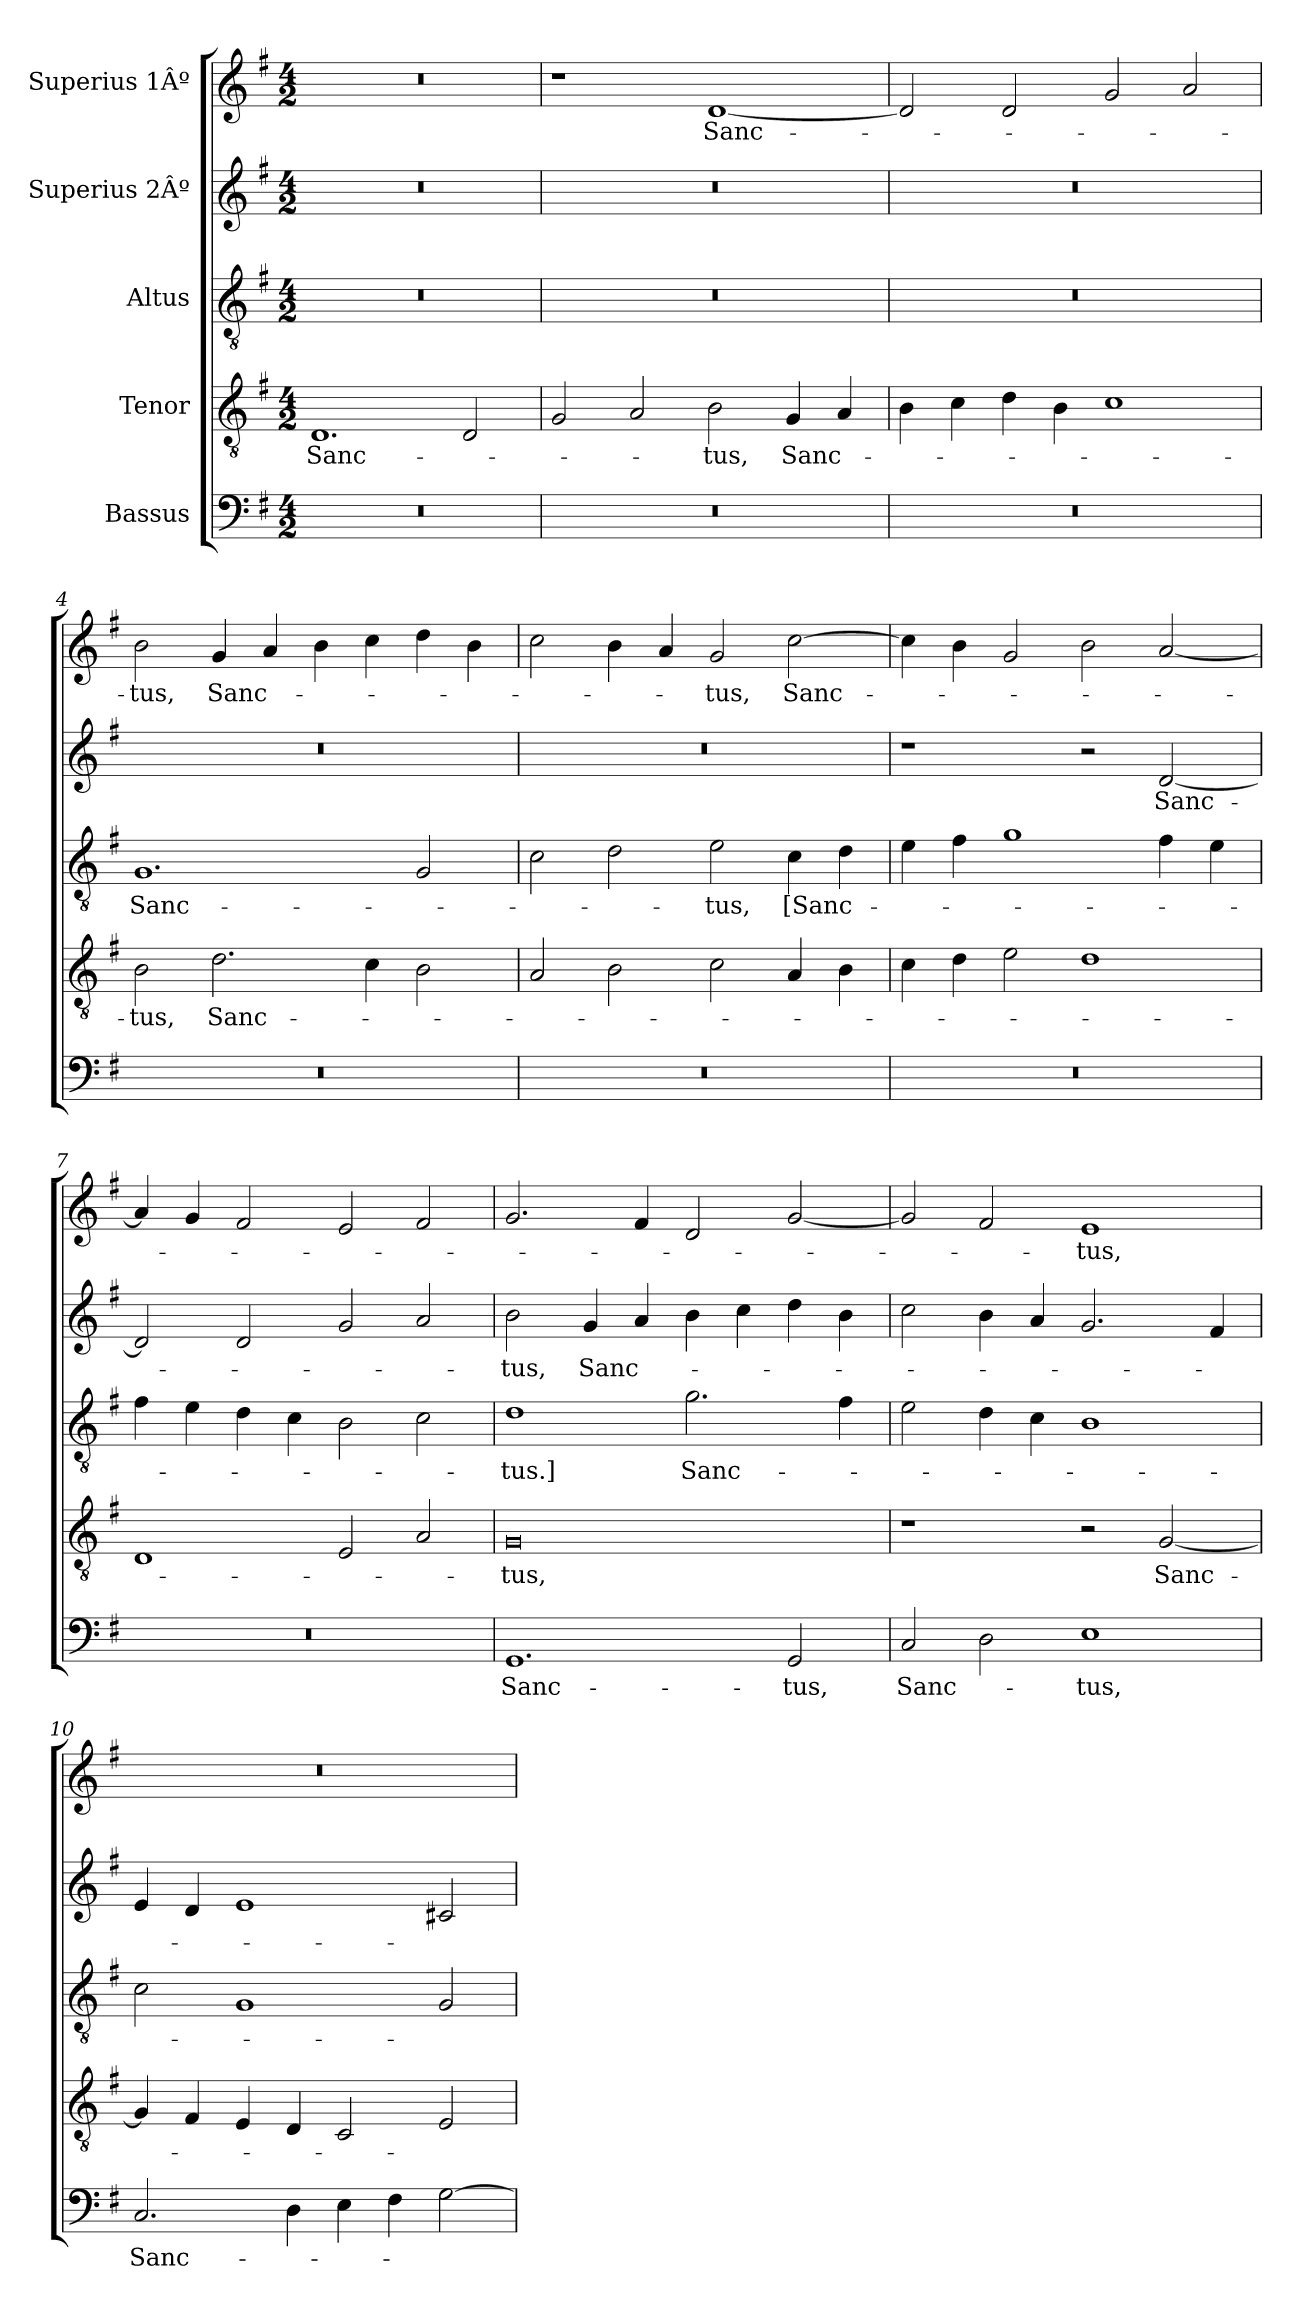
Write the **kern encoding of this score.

**kern	**text	**kern	**text	**kern	**text	**kern	**text	**kern	**text
*part5	*part5	*part4	*part4	*part3	*part3	*part2	*part2	*part1	*part1
*staff5	*staff5	*staff4	*staff4	*staff3	*staff3	*staff2	*staff2	*staff1	*staff1
*I"Bassus	*	*I"Tenor	*	*I"Altus	*	*I"Superius 2Âº	*	*I"Superius 1Âº	*
*clefF4	*	*clefGv2	*	*clefGv2	*	*clefG2	*	*clefG2	*
*k[f#]	*	*k[f#]	*	*k[f#]	*	*k[f#]	*	*k[f#]	*
*M4/2	*	*M4/2	*	*M4/2	*	*M4/2	*	*M4/2	*
=1	=1	=1	=1	=1	=1	=1	=1	=1	=1
0r	.	1.D/	Sanc-	0r	.	0r	.	0r	.
.	.	2D/	.	.	.	.	.	.	.
=2	=2	=2	=2	=2	=2	=2	=2	=2	=2
0r	.	2G/	.	0r	.	0r	.	1r	.
.	.	2A/	.	.	.	.	.	.	.
.	.	2B\	-tus,	.	.	.	.	[1d/	Sanc-
.	.	4G/	Sanc-	.	.	.	.	.	.
.	.	4A/	.	.	.	.	.	.	.
=3	=3	=3	=3	=3	=3	=3	=3	=3	=3
0r	.	4B\	.	0r	.	0r	.	2d/]	.
.	.	4c\	.	.	.	.	.	.	.
.	.	4d\	.	.	.	.	.	2d/	.
.	.	4B\	.	.	.	.	.	.	.
.	.	1c\	.	.	.	.	.	2g/	.
.	.	.	.	.	.	.	.	2a/	.
=4	=4	=4	=4	=4	=4	=4	=4	=4	=4
0r	.	2B\	-tus,	1.G/	Sanc-	0r	.	2b\	-tus,
.	.	2.d\	Sanc-	.	.	.	.	4g/	Sanc-
.	.	.	.	.	.	.	.	4a/	.
.	.	.	.	.	.	.	.	4b\	.
.	.	4c\	.	.	.	.	.	4cc\	.
.	.	2B\	.	2G/	.	.	.	4dd\	.
.	.	.	.	.	.	.	.	4b\	.
=5	=5	=5	=5	=5	=5	=5	=5	=5	=5
0r	.	2A/	.	2c\	.	0r	.	2cc\	.
.	.	2B\	.	2d\	.	.	.	4b\	.
.	.	.	.	.	.	.	.	4a/	.
.	.	2c\	.	2e\	-tus,	.	.	2g/	-tus,
.	.	4A/	.	4c\	[Sanc-	.	.	[2cc\	Sanc-
.	.	4B\	.	4d\	.	.	.	.	.
=6	=6	=6	=6	=6	=6	=6	=6	=6	=6
0r	.	4c\	.	4e\	.	1r	.	4cc\]	.
.	.	4d\	.	4f#\	.	.	.	4b\	.
.	.	2e\	.	1g\	.	.	.	2g/	.
.	.	1d\	.	.	.	2r	.	2b\	.
.	.	.	.	4f#\	.	[2d/	Sanc-	[2a/	.
.	.	.	.	4e\	.	.	.	.	.
=7	=7	=7	=7	=7	=7	=7	=7	=7	=7
0r	.	1D/	.	4f#\	.	2d/]	.	4a/]	.
.	.	.	.	4e\	.	.	.	4g/	.
.	.	.	.	4d\	.	2d/	.	2f#/	.
.	.	.	.	4c\	.	.	.	.	.
.	.	2E/	.	2B\	.	2g/	.	2e/	.
.	.	2A/	.	2c\	.	2a/	.	2f#/	.
=8	=8	=8	=8	=8	=8	=8	=8	=8	=8
1.GG/	Sanc-	0G/	-tus,	1d\	-tus.]	2b\	-tus,	2.g/	.
.	.	.	.	.	.	4g/	Sanc-	.	.
.	.	.	.	.	.	4a/	.	4f#/	.
.	.	.	.	2.g\	Sanc-	4b\	.	2d/	.
.	.	.	.	.	.	4cc\	.	.	.
2GG/	-tus,	.	.	.	.	4dd\	.	[2g/	.
.	.	.	.	4f#\	.	4b\	.	.	.
=9	=9	=9	=9	=9	=9	=9	=9	=9	=9
2C/	Sanc-	1r	.	2e\	.	2cc\	.	2g/]	.
2D\	.	.	.	4d\	.	4b\	.	2f#/	.
.	.	.	.	4c\	.	4a/	.	.	.
1E\	-tus,	2r	.	1B\	.	2.g/	.	1e/	-tus,
.	.	[2G/	Sanc-	.	.	.	.	.	.
.	.	.	.	.	.	4f#/	.	.	.
=10	=10	=10	=10	=10	=10	=10	=10	=10	=10
2.C/	Sanc-	4G/]	.	2c\	.	4e/	.	0r	.
.	.	4F#/	.	.	.	4d/	.	.	.
.	.	4E/	.	1G/	.	1e/	.	.	.
4D\	.	4D/	.	.	.	.	.	.	.
4E\	.	2C/	.	.	.	.	.	.	.
4F#\	.	.	.	.	.	.	.	.	.
[2G\	.	2E/	.	2G/	.	2c#X/	.	.	.
=	=	=	=	=	=	=	=	=	=
*-	*-	*-	*-	*-	*-	*-	*-	*-	*-
